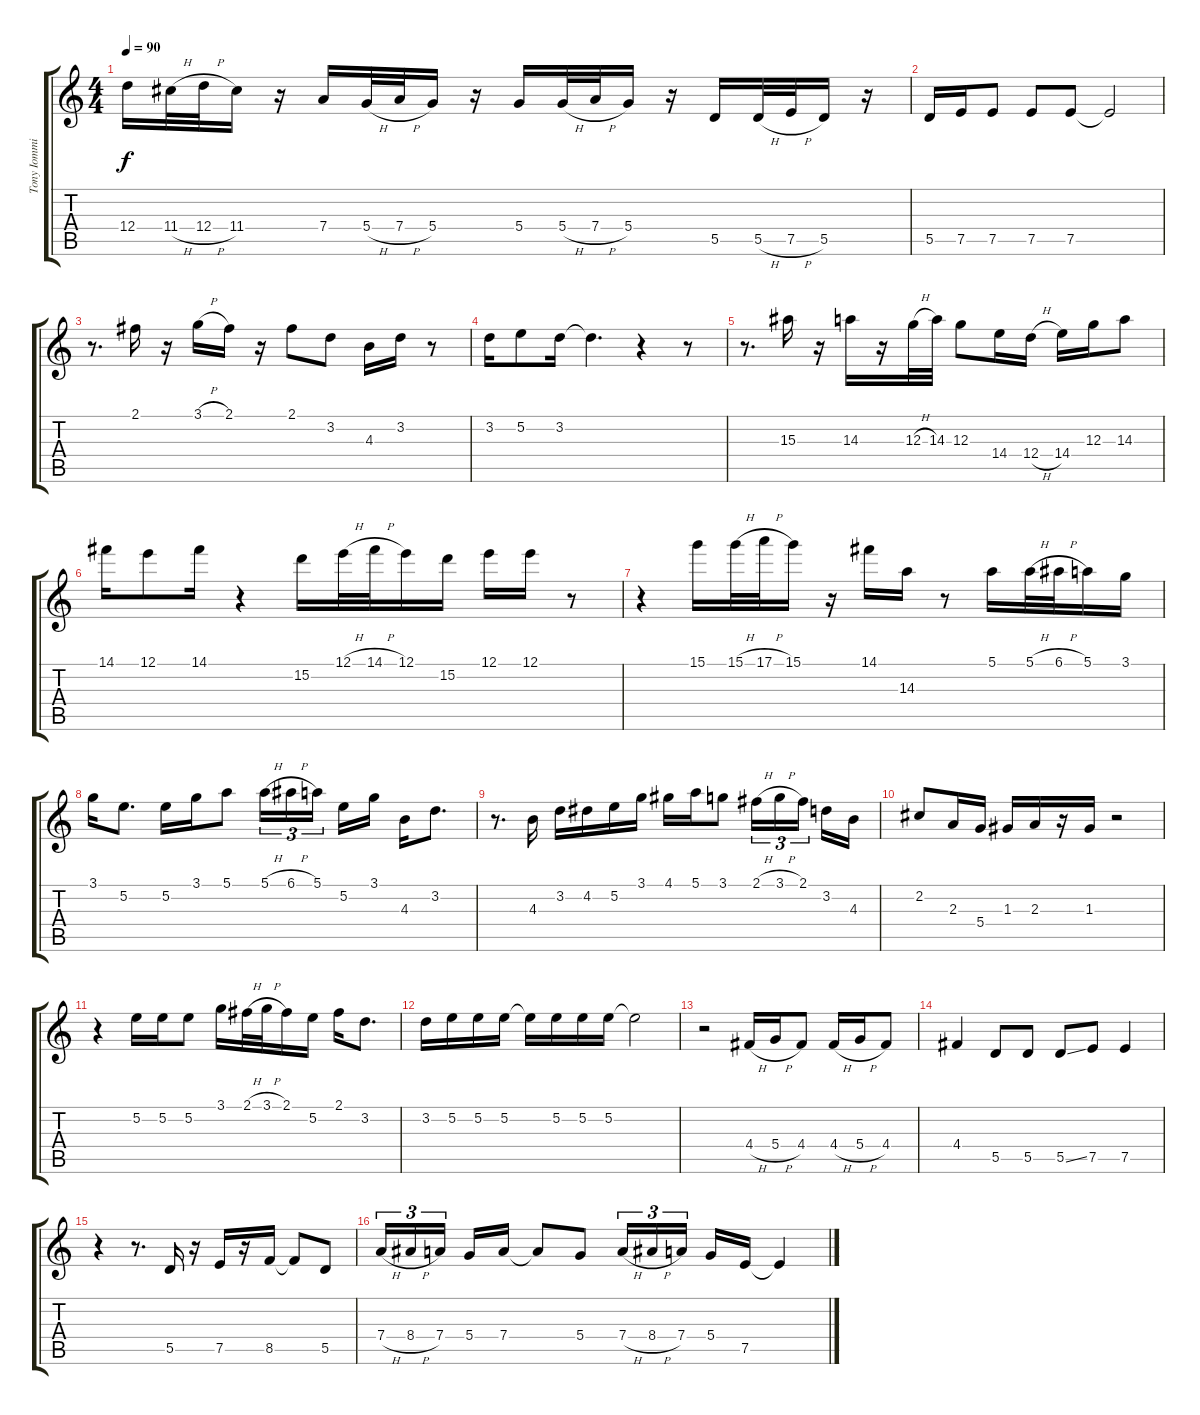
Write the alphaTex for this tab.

\track ("Tony Iommi" "Tony Iommi") {instrument electricguitarjazz}
\staff {score tabs}
\tuning (E4 B3 G3 D3 A2 E2) {hide}
\ts (4 4)
\tempo 90
\clef g2
\ks c
12.4.16{dy f} 11.4{h}.32 12.4{h}.32 11.4.16 r.16 7.4.16 5.4{h}.32 7.4{h}.32 5.4.16 r.16 5.4.16 5.4{h}.32 7.4{h}.32 5.4.16 r.16 5.5.16 5.5{h}.32 7.5{h}.32 5.5.16 r.16 |
5.5.16 7.5.16 7.5.8 7.5.8 7.5.8 7.5{t}.2 |
r.8{d} 2.1.16 r.16 3.1{h}.16 2.1.16 r.16 2.1.8 3.2.8 4.3.16 3.2.16 r.8 |
3.2.16 5.2.8 3.2.16 3.2{t}.4{d} r.4 r.8 |
r.8{d} 15.3.16 r.16 14.3.16 r.16 12.3{h}.32 14.3.32 12.3.8 14.4.16 12.4{h}.16 14.4.16 12.3.16 14.3.8 |
14.1.16 12.1.8 14.1.16 r.4 15.2.16 12.1{h}.32 14.1{h}.32 12.1.16 15.2.16 12.1.16 12.1.16 r.8 |
r.4 15.1.16 15.1{h}.32 17.1{h}.32 15.1.16 r.16 14.1.16 14.3.16 r.8 5.1.16 5.1{h}.32 6.1{h}.32 5.1.16 3.1.16 |
3.1.16 5.2.8{d} 5.2.16 3.1.16 5.1.8 5.1{h}.16{tu (3 2)} 6.1{h}.16{tu (3 2)} 5.1.16{tu (3 2)} 5.2.16 3.1.16 4.3.16 3.2.8{d} |
r.8{d} 4.3.16 3.2.16 4.2.16 5.2.16 3.1.16 4.1.16 5.1.16 3.1.8 2.1{h}.16{tu (3 2)} 3.1{h}.16{tu (3 2)} 2.1.16{tu (3 2)} 3.2.16 4.3.16 |
2.2.8 2.3.16 5.4.16 1.3.16 2.3.16 r.16 1.3.16 r.2 |
r.4 5.2.16 5.2.16 5.2.8 3.1.16 2.1{h}.32 3.1{h}.32 2.1.16 5.2.16 2.1.16 3.2.8{d} |
3.2.16 5.2.16 5.2.16 5.2.16 5.2{t}.16 5.2.16 5.2.16 5.2.16 5.2{t}.2 |
r.2{volume 0} 4.4{h}.16 5.4{h}.16 4.4.8 4.4{h}.16 5.4{h}.16 4.4.8 |
4.4.4 5.5.8 5.5.8 5.5{ss}.8 7.5.8 7.5.4 |
r.4 r.8{d} 5.5.16 r.16 7.5.16 r.16 8.5.16 8.5{t}.8 5.5.8 |
7.4{h}.16{tu (3 2)} 8.4{h}.16{tu (3 2)} 7.4.16{tu (3 2)} 5.4.16 7.4.16 7.4{t}.8 5.4.8 7.4{h}.16{tu (3 2)} 8.4{h}.16{tu (3 2)} 7.4.16{tu (3 2)} 5.4.16 7.5.16 7.5{t}.4
